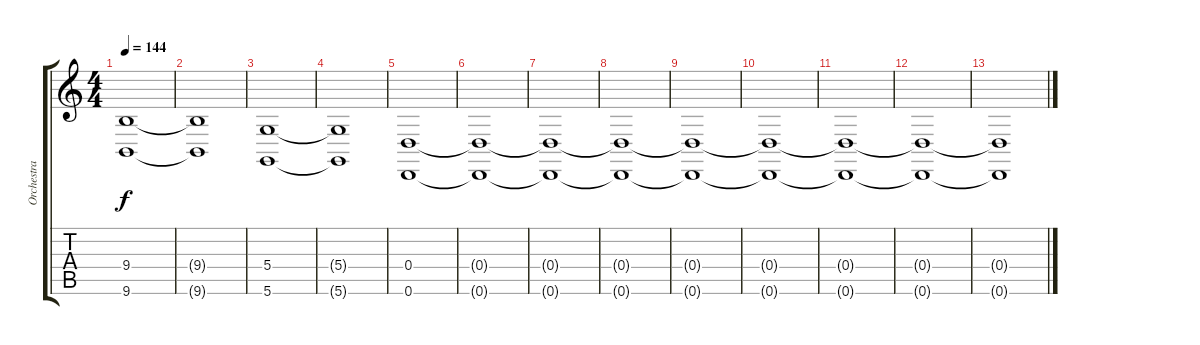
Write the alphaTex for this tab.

\track ("Orchestra 1" "Orchestra ") {instrument stringensemble1}
\staff {score tabs}
\tuning (E4 B3 G3 D3 A2 D2) {hide}
\ts (4 4)
\tempo 144
\clef g2
\ks c
(9.4 9.6).1{dy f} |
(9.4{t} 9.6{t}).1 |
(5.4 5.6).1 |
(5.4{t} 5.6{t}).1 |
(0.4 0.6).1 |
(0.4{t} 0.6{t}).1 |
(0.4{t} 0.6{t}).1 |
(0.4{t} 0.6{t}).1 |
(0.4{t} 0.6{t}).1 |
(0.4{t} 0.6{t}).1 |
(0.4{t} 0.6{t}).1 |
(0.4{t} 0.6{t}).1 |
(0.4{t} 0.6{t}).1
